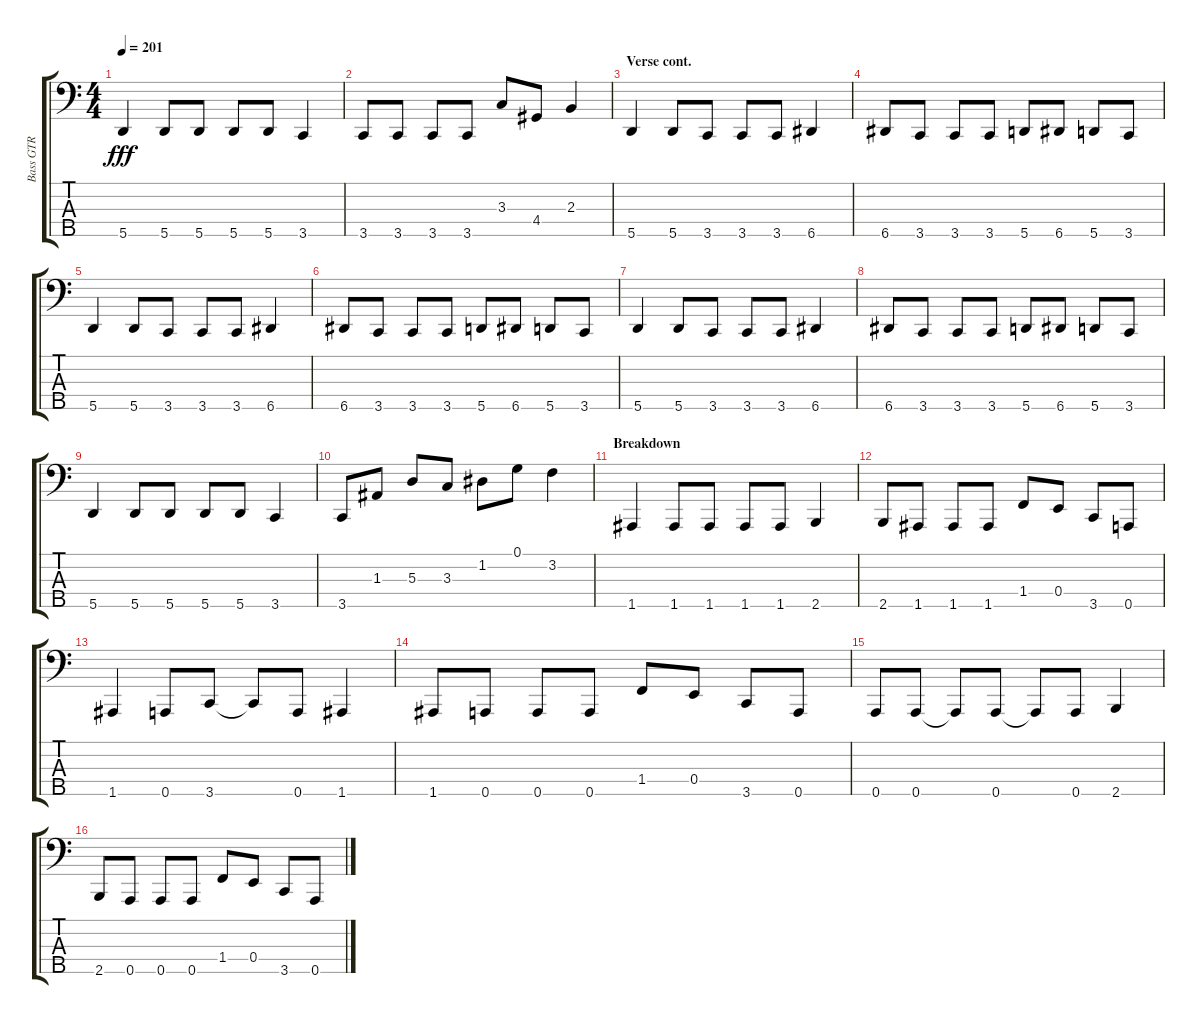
\track ("Bass GTR" "Bass GTR") {instrument electricbassfinger}
\staff {score tabs}
\tuning (G2 D2 A1 E1 A0) {hide}
\ts (4 4)
\tempo 201
\clef f4
\ks aminor
5.5.4{dy fff} 5.5.8 5.5.8 5.5.8 5.5.8 3.5.4 |
3.5.8 3.5.8 3.5.8 3.5.8 3.3.8 4.4.8 2.3.4 |
\section ("" "Verse cont.")
5.5.4 5.5.8 3.5.8 3.5.8 3.5.8 6.5.4 |
6.5.8 3.5.8 3.5.8 3.5.8 5.5.8 6.5.8 5.5.8 3.5.8 |
5.5.4 5.5.8 3.5.8 3.5.8 3.5.8 6.5.4 |
6.5.8 3.5.8 3.5.8 3.5.8 5.5.8 6.5.8 5.5.8 3.5.8 |
5.5.4 5.5.8 3.5.8 3.5.8 3.5.8 6.5.4 |
6.5.8 3.5.8 3.5.8 3.5.8 5.5.8 6.5.8 5.5.8 3.5.8 |
5.5.4 5.5.8 5.5.8 5.5.8 5.5.8 3.5.4 |
3.5.8 1.3.8 5.3.8 3.3.8 1.2.8 0.1.8 3.2.4 |
\section ("" "Breakdown")
1.5.4 1.5.8 1.5.8 1.5.8 1.5.8 2.5.4 |
2.5.8 1.5.8 1.5.8 1.5.8 1.4.8 0.4.8 3.5.8 0.5.8 |
1.5.4 0.5.8 3.5.8 3.5{t}.8 0.5.8 1.5.4 |
1.5.8 0.5.8 0.5.8 0.5.8 1.4.8 0.4.8 3.5.8 0.5.8 |
0.5.8 0.5.8 0.5{t}.8 0.5.8 0.5{t}.8 0.5.8 2.5.4 |
2.5.8 0.5.8 0.5.8 0.5.8 1.4.8 0.4.8 3.5.8 0.5.8
